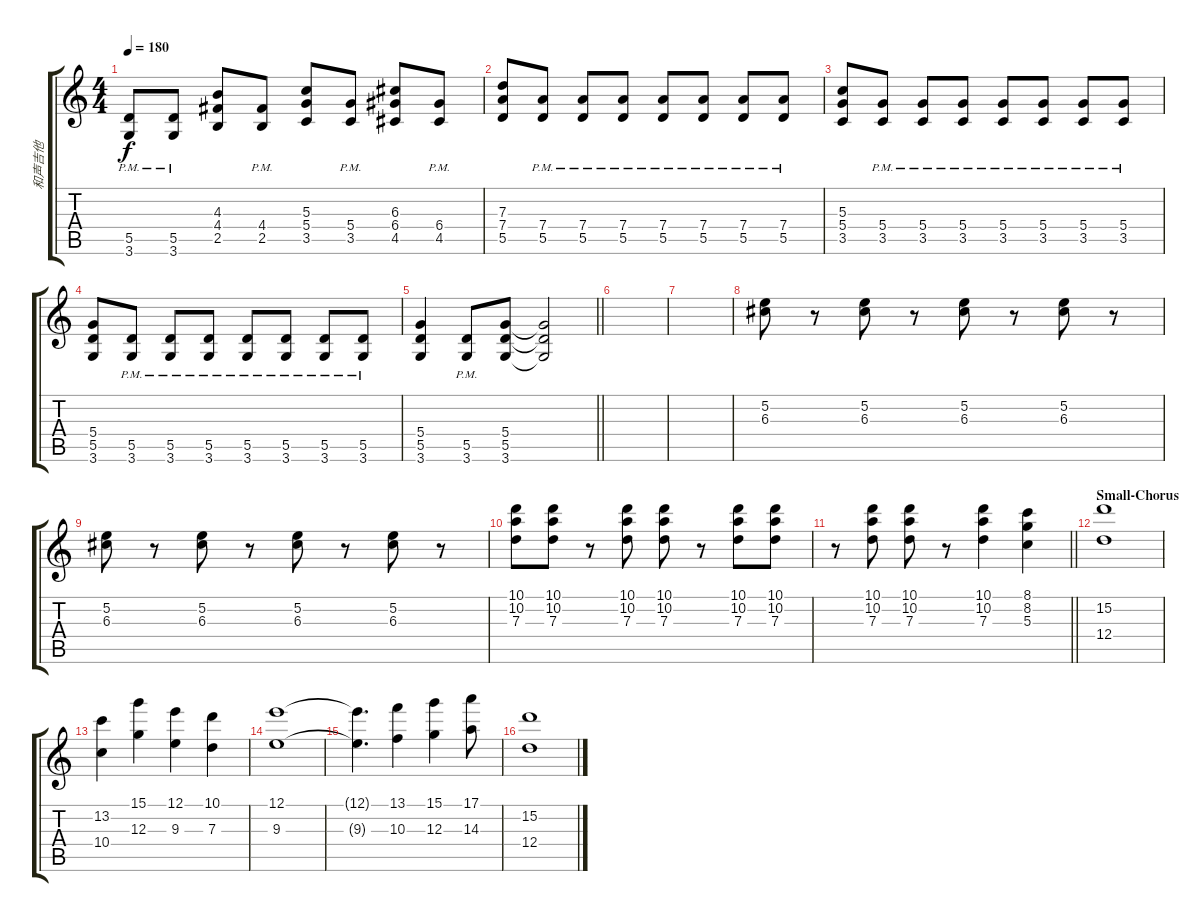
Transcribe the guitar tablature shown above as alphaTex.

\track ("和声吉他" "和声吉他") {instrument overdrivenguitar}
\staff {score tabs}
\tuning (E4 B3 G3 D3 A2 E2) {hide}
\ts (4 4)
\tempo 180
\clef g2
\ks c
(5.5{pm} 3.6{pm}).8{dy f} (5.5{pm} 3.6{pm}).8 (4.3 4.4 2.5).8 (4.4{pm} 2.5{pm}).8 (5.3 5.4 3.5).8 (5.4{pm} 3.5{pm}).8 (6.3 6.4 4.5).8 (6.4{pm} 4.5{pm}).8 |
(7.3 7.4 5.5).8 (7.4{pm} 5.5{pm}).8 (7.4{pm} 5.5{pm}).8 (7.4{pm} 5.5{pm}).8 (7.4{pm} 5.5{pm}).8 (7.4{pm} 5.5{pm}).8 (7.4{pm} 5.5{pm}).8 (7.4{pm} 5.5{pm}).8 |
(5.3 5.4 3.5).8 (5.4{pm} 3.5{pm}).8 (5.4{pm} 3.5{pm}).8 (5.4{pm} 3.5{pm}).8 (5.4{pm} 3.5{pm}).8 (5.4{pm} 3.5{pm}).8 (5.4{pm} 3.5{pm}).8 (5.4{pm} 3.5{pm}).8 |
(5.4 5.5 3.6).8 (5.5{pm} 3.6{pm}).8 (5.5{pm} 3.6{pm}).8 (5.5{pm} 3.6{pm}).8 (5.5{pm} 3.6{pm}).8 (5.5{pm} 3.6{pm}).8 (5.5{pm} 3.6{pm}).8 (5.5{pm} 3.6{pm}).8 |
\barLineRight lightlight
(5.4 5.5 3.6).4 (5.5{pm} 3.6{pm}).8 (5.4 5.5 3.6).8 (5.4{t} 5.5{t} 3.6{t}).2 |
|
|
(5.2 6.3).8 r.8 (5.2 6.3).8 r.8 (5.2 6.3).8 r.8 (5.2 6.3).8 r.8 |
(5.2 6.3).8 r.8 (5.2 6.3).8 r.8 (5.2 6.3).8 r.8 (5.2 6.3).8 r.8 |
(10.1 10.2 7.3).8 (10.1 10.2 7.3).8 r.8 (10.1 10.2 7.3).8 (10.1 10.2 7.3).8 r.8 (10.1 10.2 7.3).8 (10.1 10.2 7.3).8 |
\barLineRight lightlight
r.8 (10.1 10.2 7.3).8 (10.1 10.2 7.3).8 r.8 (10.1 10.2 7.3).4 (8.1 8.2 5.3).4 |
\section ("" "Small-Chorus")
(15.2 12.4).1 |
(13.2 10.4).4 (15.1 12.3).4 (12.1 9.3).4 (10.1 7.3).4 |
(12.1 9.3).1 |
(12.1{t} 9.3{t}).4{d} (13.1 10.3).4 (15.1 12.3).4 (17.1 14.3).8 |
(15.2 12.4).1
